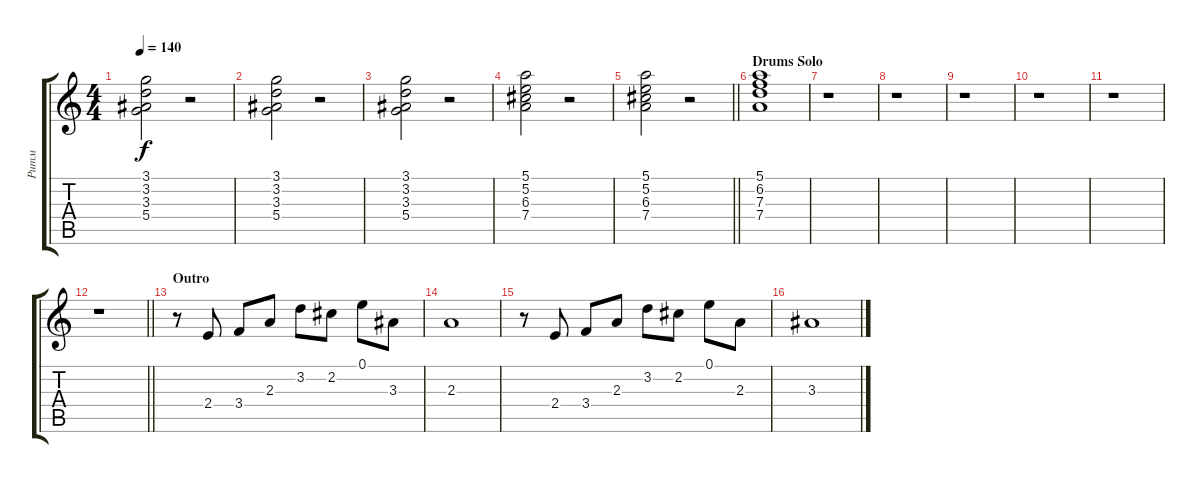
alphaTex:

\track ("Ритм" "Ритм") {instrument electricguitarclean}
\staff {score tabs}
\tuning (E4 B3 G3 D3 A2 E2) {hide}
\ts (4 4)
\tempo 140
\clef g2
\ks c
(3.1 3.2 3.3 5.4).2{dy f} r.2 |
(3.1 3.2 3.3 5.4).2 r.2 |
(3.1 3.2 3.3 5.4).2 r.2 |
(5.1 5.2 6.3 7.4).2 r.2 |
\barLineRight lightlight
(5.1 5.2 6.3 7.4).2 r.2 |
\section ("" "Drums Solo ")
(5.1 6.2 7.3 7.4).1 |
r.1 |
r.1 |
r.1 |
r.1 |
r.1 |
\barLineRight lightlight
r.1 |
\section ("" "Outro")
r.8 2.4.8 3.4.8 2.3.8 3.2.8 2.2.8 0.1.8 3.3.8 |
2.3.1 |
r.8 2.4.8 3.4.8 2.3.8 3.2.8 2.2.8 0.1.8 2.3.8 |
3.3.1
